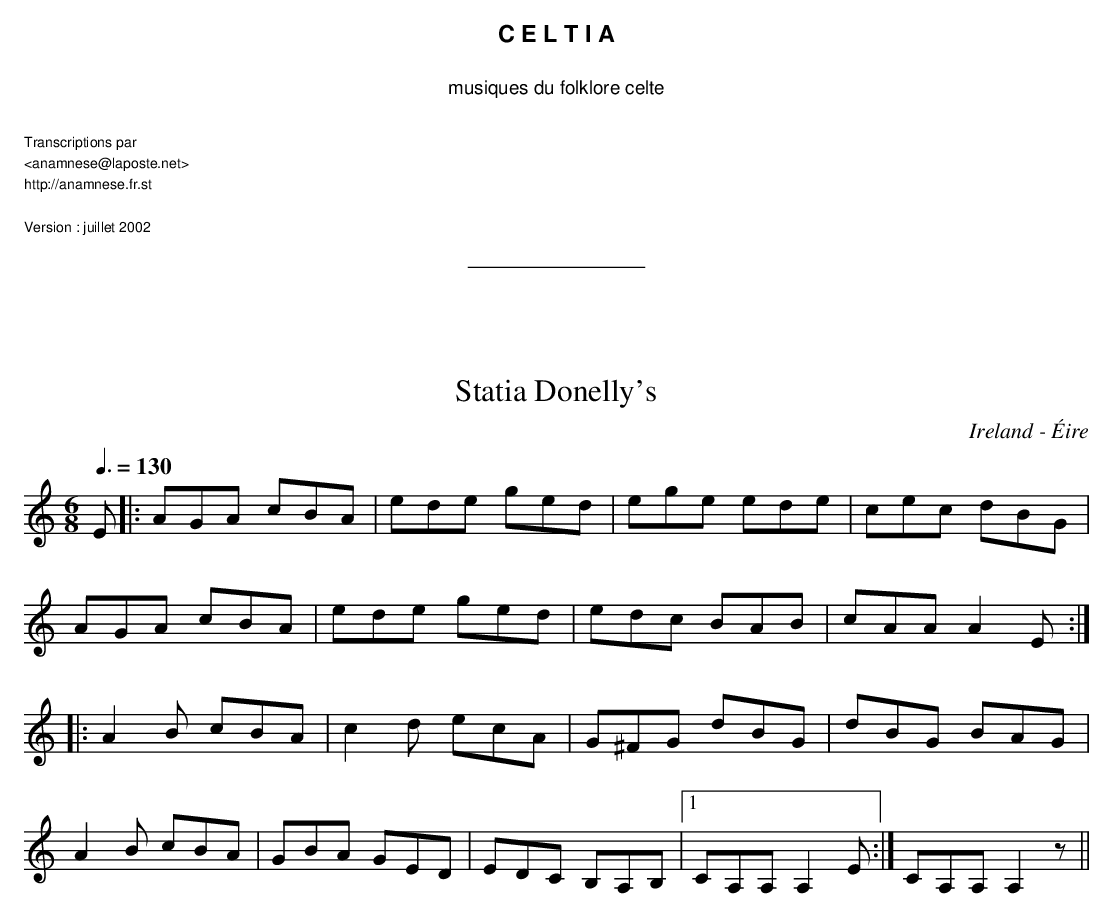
X:1
T:Statia Donelly's
O:Ireland - Éire
M:6/8
L:1/8
Q:3/8=130
K:C
E |: AGA cBA | ede ged | ege ede | cec dBG |
     AGA cBA | ede ged | edc BAB | cAA A2 E :|
  |: A2B cBA | c2d ecA | G^FG dBG | dBG BAG |
     A2B cBA | GBA GED | EDC B,A,B,|1 CA,A,A,2 E :| CA,A,A,2 z ||
